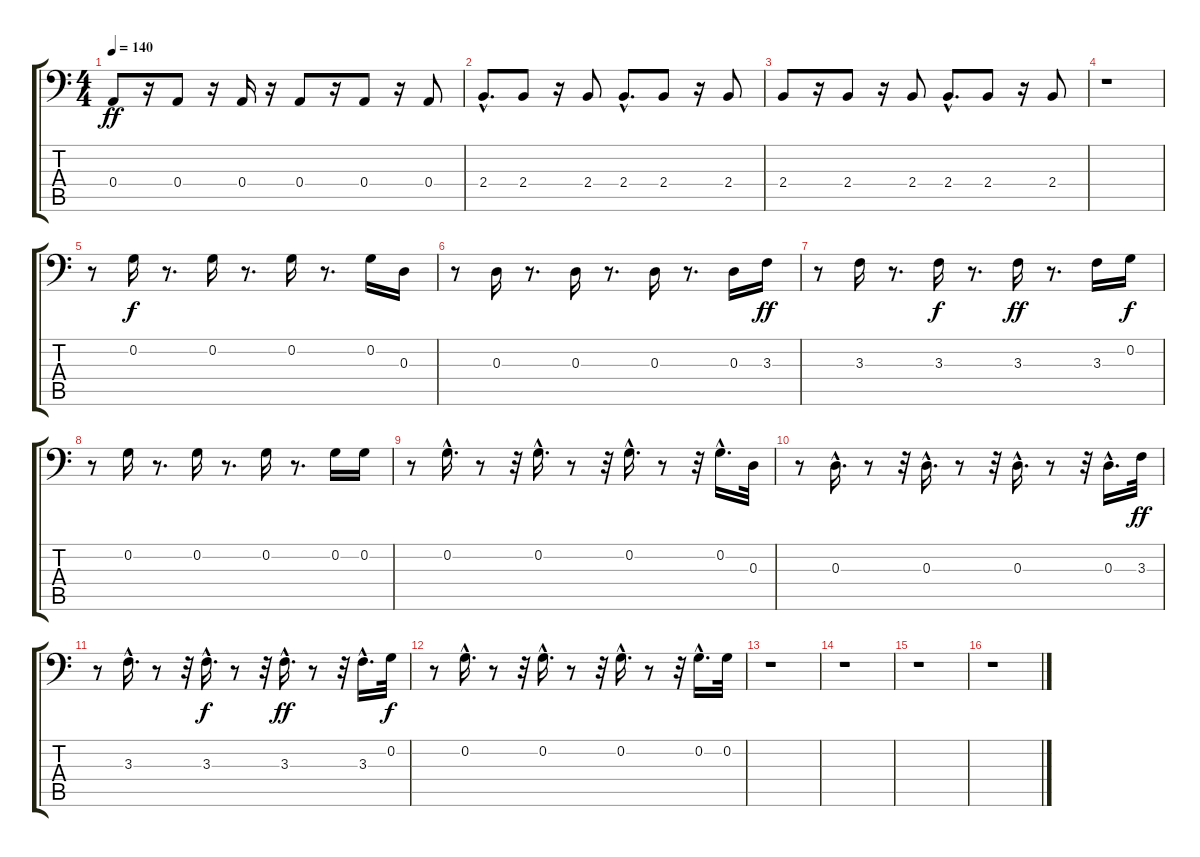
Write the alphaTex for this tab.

\track "" {instrument synthbass1}
\staff {score tabs}
\tuning (C3 G2 D2 A1 E1 B0) {hide}
\ts (4 4)
\tempo 140
\clef f4
\ks c
0.4.8{dy ff} r.16 0.4.8 r.16 0.4.16 r.16 0.4.8 r.16 0.4.8 r.16 0.4.8 |
2.4{hac}.8{d} 2.4.8 r.16 2.4.8 2.4{hac}.8{d} 2.4.8 r.16 2.4.8 |
2.4.8 r.16 2.4.8 r.16 2.4.8 2.4{hac}.8{d} 2.4.8 r.16 2.4.8 |
r.1 |
r.8 0.2.16{dy f volume 11 balance 8 instrument synthbass1} r.8{d} 0.2.16 r.8{d} 0.2.16 r.8{d} 0.2.16 0.3.16 |
r.8 0.3.16 r.8{d} 0.3.16 r.8{d} 0.3.16 r.8{d} 0.3.16 3.3.16{dy ff} |
r.8 3.3.16 r.8{d} 3.3.16{dy f} r.8{d} 3.3.16{dy ff} r.8{d} 3.3.16 0.2.16{dy f} |
r.8 0.2.16 r.8{d} 0.2.16 r.8{d} 0.2.16 r.8{d} 0.2.16 0.2.16 |
r.8 0.2{hac}.16{d} r.8 r.32 0.2{hac}.16{d} r.8 r.32 0.2{hac}.16{d} r.8 r.32 0.2{hac}.16{d} 0.3.32 |
r.8 0.3{hac}.16{d} r.8 r.32 0.3{hac}.16{d} r.8 r.32 0.3{hac}.16{d} r.8 r.32 0.3{hac}.16{d} 3.3.32{dy ff} |
r.8 3.3{hac}.16{d} r.8 r.32 3.3{hac}.16{d dy f} r.8 r.32 3.3{hac}.16{d dy ff} r.8 r.32 3.3{hac}.16{d} 0.2.32{dy f} |
r.8 0.2{hac}.16{d} r.8 r.32 0.2{hac}.16{d} r.8 r.32 0.2{hac}.16{d} r.8 r.32 0.2{hac}.16{d} 0.2.32 |
r.1 |
r.1 |
r.1 |
r.1
